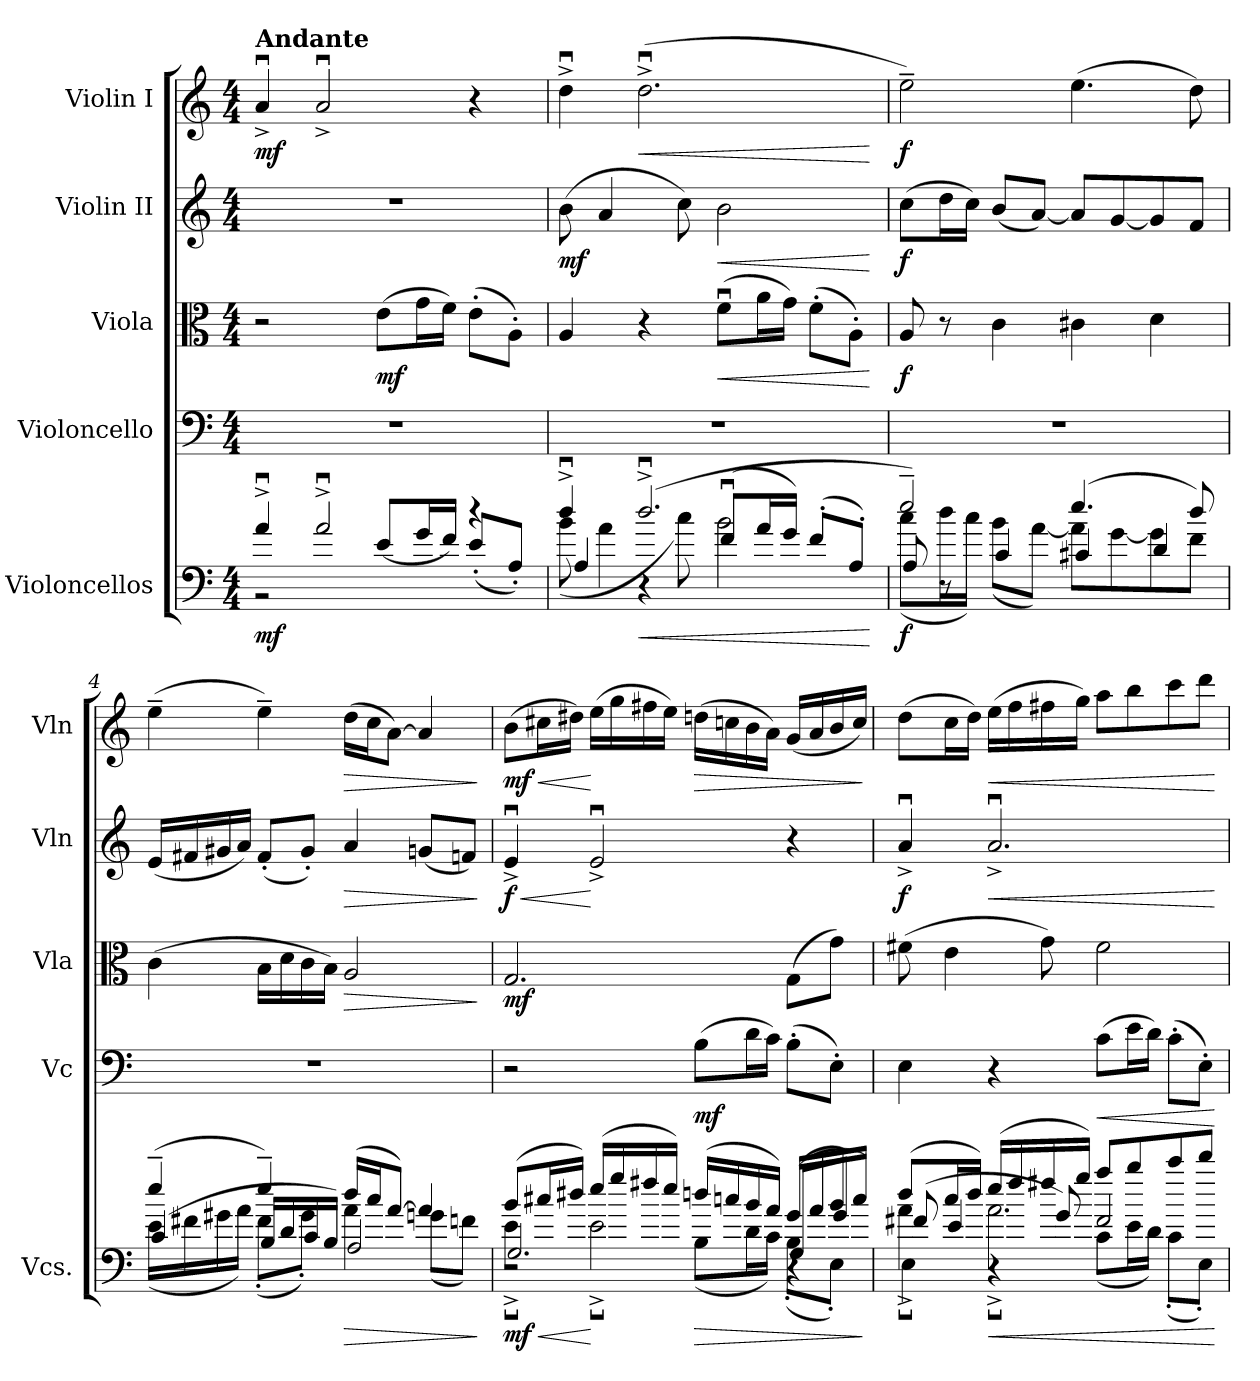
**kern	**dynam	**kern	**dynam	**kern	**dynam	**kern	**dynam	**kern	**dynam
*part5	*part5	*part4	*part4	*part3	*part3	*part2	*part2	*part1	*part1
*staff5	*staff5	*staff4	*staff4	*staff3	*staff3	*staff2	*staff2	*staff1	*staff1
*I"Violoncellos	*	*I"Violoncello	*	*I"Viola	*	*I"Violin II	*	*I"Violin I	*
*I'Vcs.	*	*I'Vc	*	*I'Vla	*	*I'Vln	*	*I'Vln	*
*clefF4	*	*clefF4	*	*clefC3	*	*clefG2	*	*clefG2	*
*k[]	*	*k[]	*	*k[]	*	*k[]	*	*k[]	*
*M4/4	*	*M4/4	*	*M4/4	*	*M4/4	*	*M4/4	*
*MM92	*	*MM92	*	*MM92	*	*MM92	*	*MM92	*
=1	=1	=1	=1	=1	=1	=1	=1	=1	=1
*^	*	*	*	*	*	*	*	*	*
!	!	!	!	!	!	!	!	!	!LO:TX:a:B:t=Andante	!
!	!	!LO:DY:b	!	!	!	!	!	!	!	!LO:DY:b
4au^/	2r	mf	1r	.	2r	.	1r	.	4au^/	mf
2au^/	.	.	.	.	.	.	.	.	2au^/	.
!	!	!	!	!	!	!LO:DY:b	!	!	!	!
.	(8e/L	.	.	.	(8e\L	mf	.	.	.	.
.	16g/L	.	.	.	16g\L	.	.	.	.	.
.	16f/JJ)	.	.	.	16f\JJ)	.	.	.	.	.
4r	(8e'/L	.	.	.	(8e'\L	.	.	.	4r	.
.	8A'/J)	.	.	.	8A'\J)	.	.	.	.	.
=2	=2	=2	=2	=2	=2	=2	=2	=2	=2	=2
*	*^	*	*	*	*	*	*	*	*	*
!	!	!	!	!	!	!	!	!	!LO:DY:b	!	!
4ddu^/	(8b\	4A/	.	1r	.	4A/	.	(8b\	mf	4ddu^\	.
.	4a\	.	.	.	.	.	.	4a/	.	.	.
!	!	!	!LO:HP:b	!	!	!	!	!	!	!	!LO:HP:b
(2.ddu^/	.	4r	<	.	.	4r	.	.	.	(2.ddu^\	<
.	8cc\)	.	.	.	.	.	.	8cc\)	.	.	.
!	!	!	!	!	!	!	!LO:HP:b	!	!LO:HP:b	!	!
.	2b\	(8fu/L	.	.	.	(8fu\L	<	2b\	<	.	.
.	.	16a/L	.	.	.	16a\L	.	.	.	.	.
.	.	16g/JJ)	.	.	.	16g\JJ)	.	.	.	.	.
.	.	(8f'/L	.	.	.	(8f'\L	.	.	.	.	.
.	.	8A'/J)	.	.	.	8A'\J)	.	.	.	.	.
*v	*v	*v	*	*	*	*	*	*	*	*	*
.	[	.	.	.	[	.	[	.	[
=3	=3	=3	=3	=3	=3	=3	=3	=3	=3
*^	*	*	*	*	*	*	*	*	*
*	*^	*	*	*	*	*	*	*	*	*
!	!	!	!LO:DY:b	!	!	!	!LO:DY:b	!	!LO:DY:b	!	!LO:DY:b
2ee~/)	(8cc\L	8A/	f	1r	.	8A/	f	(8cc\L	f	2ee~\)	f
.	16dd\L	8r	.	.	.	8r	.	16dd\L	.	.	.
.	16cc\JJ)	.	.	.	.	.	.	16cc\JJ)	.	.	.
.	(8b\L	4c/	.	.	.	4c\	.	(8b/L	.	.	.
.	[8a\J)	.	.	.	.	.	.	[8a/J)	.	.	.
(4.ee/	8a\L]	4c#X/	.	.	.	4c#X\	.	8a/L]	.	(4.ee\	.
.	[8g\	.	.	.	.	.	.	[8g/	.	.	.
.	8g\]	4d/	.	.	.	4d\	.	8g/]	.	.	.
8dd/)	8f\J	.	.	.	.	.	.	8f/J	.	8dd\)	.
!!LO:LB:g=z
=4	=4	=4	=4	=4	=4	=4	=4	=4	=4	=4	=4
(4ee~/	(16e\LL	(4c/	.	1r	.	(4c\	.	(16e/LL	.	(4ee~\	.
.	16f#X\	.	.	.	.	.	.	16f#X/	.	.	.
.	16g#X\	.	.	.	.	.	.	16g#X/	.	.	.
.	16a\JJ)	.	.	.	.	.	.	16a/JJ)	.	.	.
4ee~/)	(8f#'\L	16B/LL	.	.	.	16B\LL	.	(8f#'/L	.	4ee~\)	.
.	.	16d/	.	.	.	16d\	.	.	.	.	.
.	8g#'\J)	16c/	.	.	.	16c\	.	8g#'/J)	.	.	.
.	.	16B/JJ)	.	.	.	16B\JJ)	.	.	.	.	.
!	!	!	!LO:HP:b	!	!	!	!LO:HP:b	!	!LO:HP:b	!	!LO:HP:b
(16dd/LL	4a\	2A/	>	.	.	2A/	>	4a/	>	(16dd\LL	>
16cc/J	.	.	.	.	.	.	.	.	.	16cc\J	.
[8a/J)	.	.	.	.	.	.	.	.	.	[8a\J)	.
4a/]	(8gn\L	.	.	.	.	.	.	(8gn/L	.	4a/]	.
.	8fn\J)	.	.	.	.	.	.	8fn/J)	.	.	.
*v	*v	*v	*	*	*	*	*	*	*	*	*
.	]	.	.	.	]	.	]	.	]
=5	=5	=5	=5	=5	=5	=5	=5	=5	=5
!	!LO:HP:b	!	!	!	!	!	!LO:HP:b	!	!LO:HP:b
*^	*	*	*	*	*	*	*	*	*
*	*^	*	*	*	*	*	*	*	*	*
*	*	*^	*	*	*	*	*	*	*	*	*
!	!	!	!	!LO:DY:n=1:b	!	!	!	!LO:DY:b	!	!LO:DY:n=1:b	!	!LO:DY:n=1:b
(8b/L	4eu^\	2.G/	2r	< mf	2r	.	2.G/	mf	4eu^/	< f	(8b\L	< mf
16cc#X/L	.	.	.	.	.	.	.	.	.	.	16cc#X\L	.
16dd#X/JJ)	.	.	.	.	.	.	.	.	.	.	16dd#X\JJ)	.
(16ee/LL	2eu^\	.	.	[	.	.	.	.	2eu^/	[	(16ee\LL	[
16gg/	.	.	.	.	.	.	.	.	.	.	16gg\	.
16ff#X/	.	.	.	.	.	.	.	.	.	.	16ff#X\	.
16ee/JJ)	.	.	.	.	.	.	.	.	.	.	16ee\JJ)	.
!	!	!	!	!LO:HP:b	!	!LO:DY:b	!	!	!	!	!	!LO:HP:b
(16ddn/LL	.	.	(8B\L	>	(8B\L	mf	.	.	.	.	(16ddn\LL	>
16ccn/	.	.	.	.	.	.	.	.	.	.	16ccn\	.
16b/	.	.	16d\L	.	16d\L	.	.	.	.	.	16b\	.
16a/JJ)	.	.	16c\JJ)	.	16c\JJ)	.	.	.	.	.	16a\JJ)	.
(16g/LL	4r	(8G/L	(8B'\L	.	(8B'\L	.	(8G\L	.	4r	.	(16g/LL	.
16a/	.	.	.	.	.	.	.	.	.	.	16a/	.
16b/	.	8g/J)	8E'\J)	.	8E'\J)	.	8g\J)	.	.	.	16b/	.
16cc/JJ)	.	.	.	.	.	.	.	.	.	.	16cc/JJ)	.
*v	*v	*v	*v	*	*	*	*	*	*	*	*	*
.	]	.	.	.	.	.	.	.	]
!!LO:PB:g=z
=6	=6	=6	=6	=6	=6	=6	=6	=6	=6
*^	*	*	*	*	*	*	*	*	*
*	*^	*	*	*	*	*	*	*	*	*
*	*	*^	*	*	*	*	*	*	*	*	*
!	!	!	!	!	!	!	!	!	!	!LO:DY:b	!	!
(8dd/L	4au^\	(8f#X/	4E\	.	4E\	.	(8f#X\	.	4au^/	f	(8dd\L	.
16cc/L	.	4e/	.	.	.	.	4e\	.	.	.	16cc\L	.
16dd/JJ)	.	.	.	.	.	.	.	.	.	.	16dd\JJ)	.
!	!	!	!	!LO:HP:b	!	!	!	!	!	!LO:HP:b	!	!LO:HP:b
(16ee/LL	2.au^\	.	4r	<	4r	.	.	.	2.au^/	<	(16ee\LL	<
16ff/	.	.	.	.	.	.	.	.	.	.	16ff\	.
16ff#X/	.	8g/)	.	.	.	.	8g\)	.	.	.	16ff#X\	.
16gg/JJ)	.	.	.	.	.	.	.	.	.	.	16gg\JJ)	.
!	!	!	!	!	!	!LO:HP:b	!	!	!	!	!	!
8aa/L	.	2f#/	(8c\L	.	(8c\L	<	2f#\	.	.	.	8aa\L	.
8bb/	.	.	16e\L	.	16e\L	.	.	.	.	.	8bb\	.
.	.	.	16d\JJ)	.	16d\JJ)	.	.	.	.	.	.	.
8ccc/	.	.	(8c'\L	.	(8c'\L	.	.	.	.	.	8ccc\	.
8ddd/J	.	.	8E'\J)	.	8E'\J)	.	.	.	.	.	8ddd\J	.
*v	*v	*v	*v	*	*	*	*	*	*	*	*	*
.	[	.	[	.	.	.	[	.	[
=	=	=	=	=	=	=	=	=	=
*-	*-	*-	*-	*-	*-	*-	*-	*-	*-
